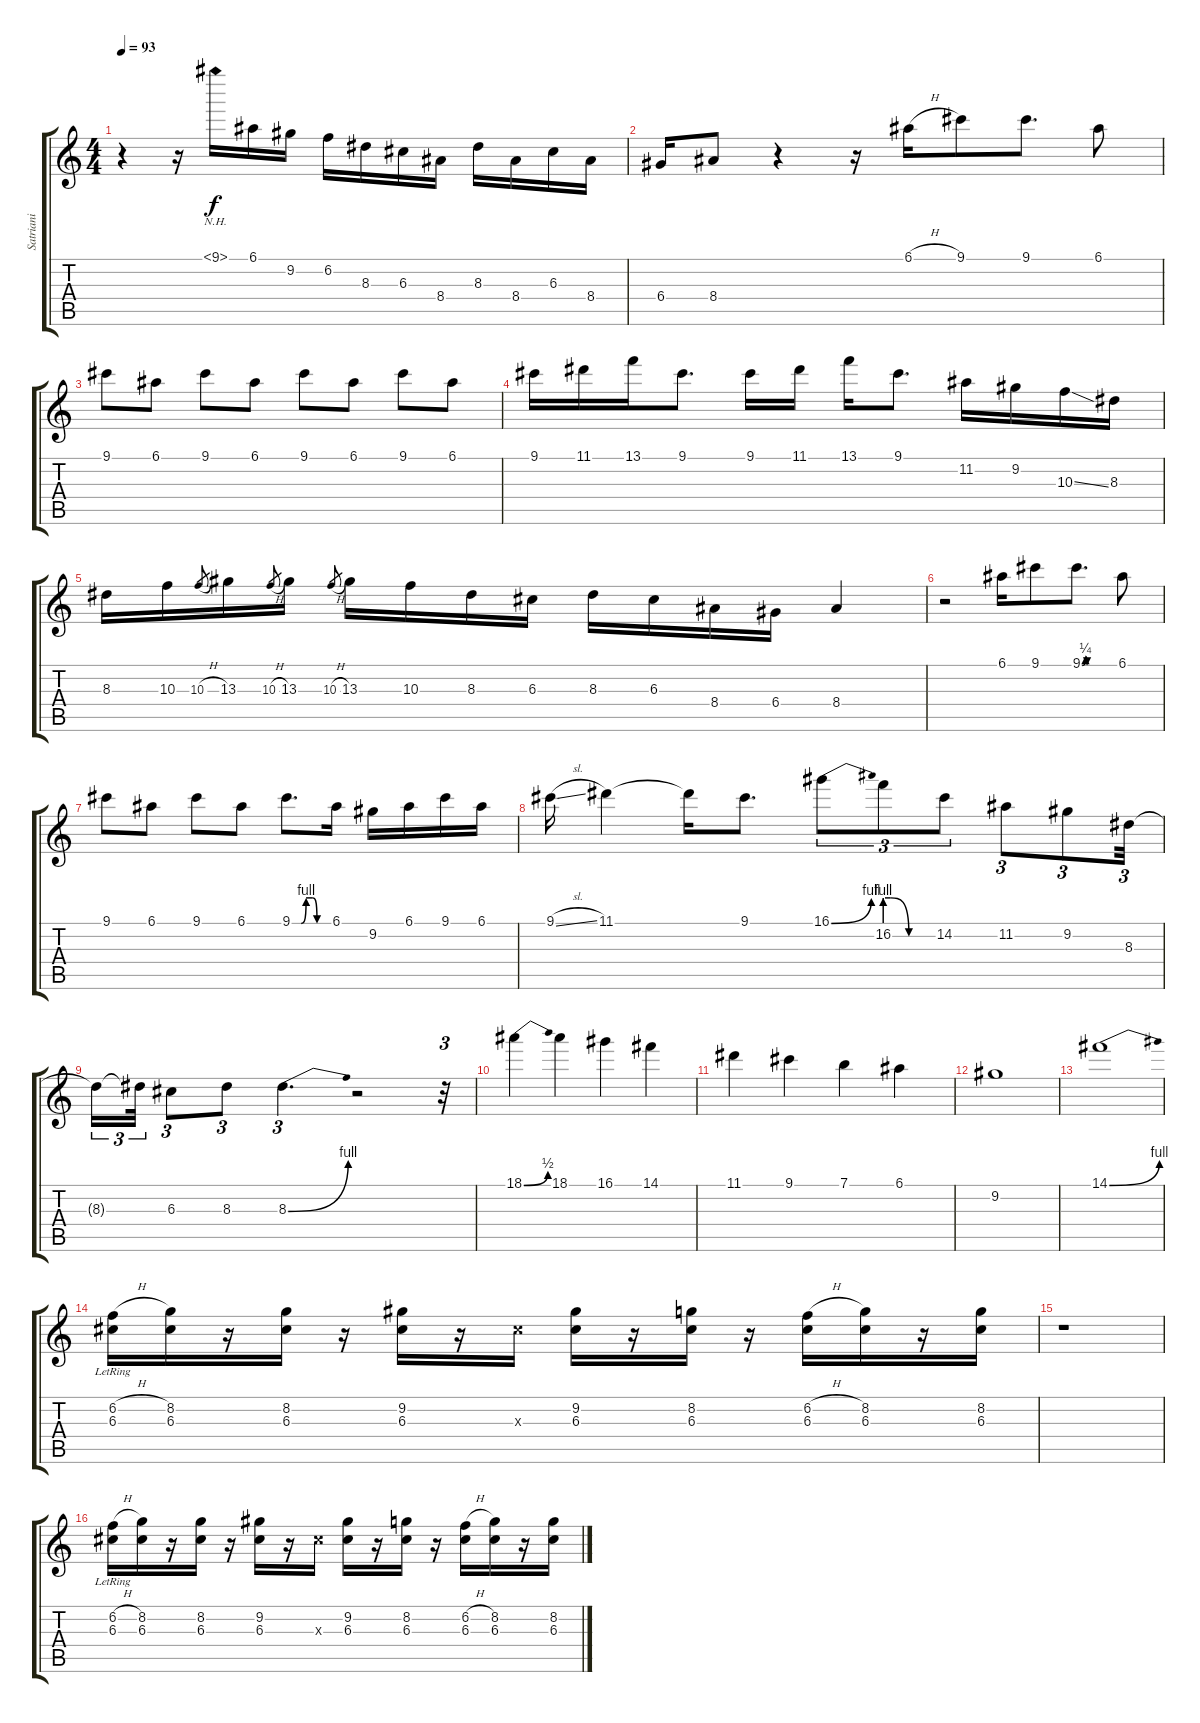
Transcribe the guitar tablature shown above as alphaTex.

\track ("Satriani" "Satriani") {instrument distortionguitar}
\staff {score tabs}
\tuning (E4 B3 G3 D3 A2 E2) {hide}
\ts (4 4)
\tempo 93
\clef g2
\ks c
r.4{dy f} r.16 9.1{nh}.16 6.1.16 9.2.16 6.2.16 8.3.16 6.3.16 8.4.16 8.3.16 8.4.16 6.3.16 8.4.16 |
6.4.16 8.4.8 r.4 r.16 6.1{h}.16 9.1.8 9.1.8{d} 6.1.8 |
9.1.8 6.1.8 9.1.8 6.1.8 9.1.8 6.1.8 9.1.8 6.1.8 |
9.1.16 11.1.16 13.1.16 9.1.8{d} 9.1.16 11.1.16 13.1.16 9.1.8{d} 11.2.16 9.2.16 10.3{ss}.16 8.3.16 |
8.3.16 10.3.16 10.3{h}.8{gr} 13.3.16 10.3{h}.8{gr} 13.3.16 10.3{h}.8{gr} 13.3.16 10.3.16 8.3.16 6.3.16 8.3.16 6.3.16 8.4.16 6.4.16 8.4.4 |
r.2 6.1.16 9.1.8 9.1{be (custom 0 0 6 1 9 0 18 0 30 0 60 0)}.8{d} 6.1.8 |
9.1.8 6.1.8 9.1.8 6.1.8 9.1{be (custom 0 0 15 0 23 4 34 4 41 0 60 0)}.8{d} 6.1.16 9.2.16 6.1.16 9.1.16 6.1.16 |
9.1{sl}.16 11.1.4 11.1{t}.16 9.1.8{d} 16.1{be (bend 0 0 60 4)}.8{tu (3 2)} 16.2{be (custom 0 4 7 4 30 0 60 0)}.8{tu (3 2)} 14.2.8{tu (3 2)} 11.2.8{tu (3 2)} 9.2.8{tu (3 2)} 8.3.32{tu (3 2)} |
8.3{t}.16{tu (3 2)} 8.3{t}.32{tu (3 2)} 6.3.8{tu (3 2)} 8.3.8{tu (3 2)} 8.3{be (bend 0 0 60 4)}.4{d tu (3 2)} r.2 r.32{tu (3 2)} |
18.1{be (bend 0 0 60 2)}.4 18.1.4 16.1.4 14.1.4 |
11.1.4 9.1.4 7.1.4 6.1.4 |
9.2.1 |
14.1{be (bend 0 0 60 4)}.1 |
(6.2{h} 6.3{lr}).16 (8.2 6.3).16 r.16 (8.2 6.3).16 r.16 (9.2 6.3).16 r.16 6.3{x}.16 (9.2 6.3).16 r.16 (8.2 6.3).16 r.16 (6.2{h} 6.3).16 (8.2 6.3).16 r.16 (8.2 6.3).16 |
r.1 |
(6.2{h} 6.3{lr}).16 (8.2 6.3).16 r.16 (8.2 6.3).16 r.16 (9.2 6.3).16 r.16 6.3{x}.16 (9.2 6.3).16 r.16 (8.2 6.3).16 r.16 (6.2{h} 6.3).16 (8.2 6.3).16 r.16 (8.2 6.3).16
